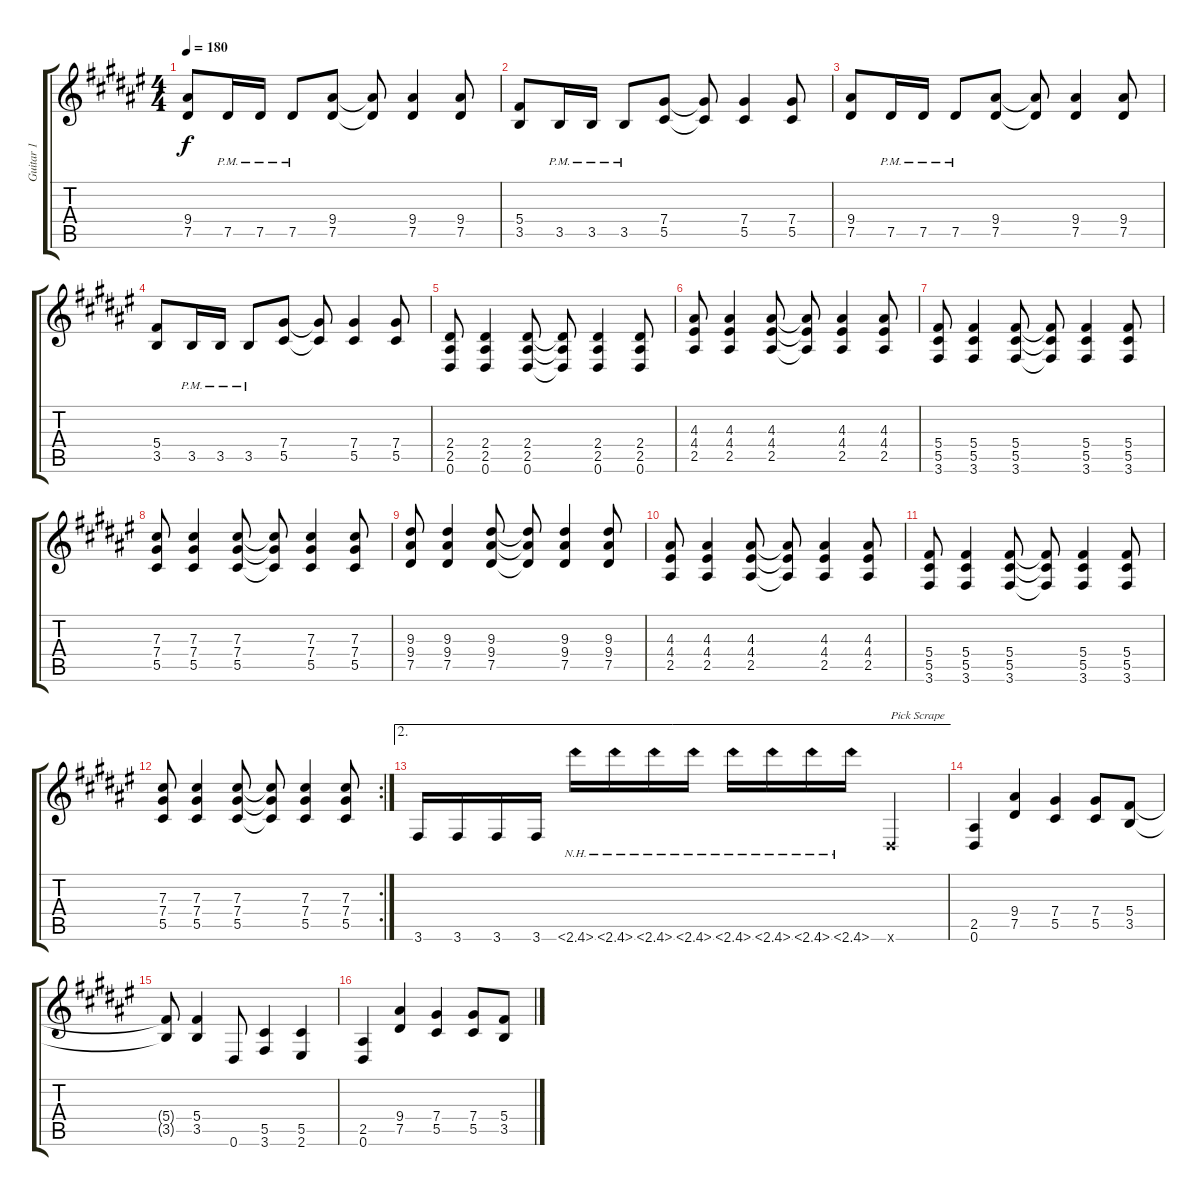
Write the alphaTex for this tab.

\track ("Guitar 1" "Guitar 1") {instrument distortionguitar}
\staff {score tabs}
\tuning (Eb4 Bb3 Gb3 Db3 Ab2 Eb2) {hide}
\ts (4 4)
\tempo 180
\clef g2
\ks f#
(9.4 7.5).8{dy f} 7.5{pm}.16 7.5{pm}.16 7.5{pm}.8 (9.4 7.5).8 (9.4{t} 7.5{t}).8 (9.4 7.5).4 (9.4 7.5).8 |
(5.4 3.5).8 3.5{pm}.16 3.5{pm}.16 3.5{pm}.8 (7.4 5.5).8 (7.4{t} 5.5{t}).8 (7.4 5.5).4 (7.4 5.5).8 |
(9.4 7.5).8 7.5{pm}.16 7.5{pm}.16 7.5{pm}.8 (9.4 7.5).8 (9.4{t} 7.5{t}).8 (9.4 7.5).4 (9.4 7.5).8 |
(5.4 3.5).8 3.5{pm}.16 3.5{pm}.16 3.5{pm}.8 (7.4 5.5).8 (7.4{t} 5.5{t}).8 (7.4 5.5).4 (7.4 5.5).8 |
(2.4 2.5 0.6).8 (2.4 2.5 0.6).4 (2.4 2.5 0.6).8 (2.4{t} 2.5{t} 0.6{t}).8 (2.4 2.5 0.6).4 (2.4 2.5 0.6).8 |
(4.3 4.4 2.5).8 (4.3 4.4 2.5).4 (4.3 4.4 2.5).8 (4.3{t} 4.4{t} 2.5{t}).8 (4.3 4.4 2.5).4 (4.3 4.4 2.5).8 |
(5.4 5.5 3.6).8 (5.4 5.5 3.6).4 (5.4 5.5 3.6).8 (5.4{t} 5.5{t} 3.6{t}).8 (5.4 5.5 3.6).4 (5.4 5.5 3.6).8 |
(7.3 7.4 5.5).8 (7.3 7.4 5.5).4 (7.3 7.4 5.5).8 (7.3{t} 7.4{t} 5.5{t}).8 (7.3 7.4 5.5).4 (7.3 7.4 5.5).8 |
(9.3 9.4 7.5).8 (9.3 9.4 7.5).4 (9.3 9.4 7.5).8 (9.3{t} 9.4{t} 7.5{t}).8 (9.3 9.4 7.5).4 (9.3 9.4 7.5).8 |
(4.3 4.4 2.5).8 (4.3 4.4 2.5).4 (4.3 4.4 2.5).8 (4.3{t} 4.4{t} 2.5{t}).8 (4.3 4.4 2.5).4 (4.3 4.4 2.5).8 |
(5.4 5.5 3.6).8 (5.4 5.5 3.6).4 (5.4 5.5 3.6).8 (5.4{t} 5.5{t} 3.6{t}).8 (5.4 5.5 3.6).4 (5.4 5.5 3.6).8 |
\rc 2
(7.3 7.4 5.5).8 (7.3 7.4 5.5).4 (7.3 7.4 5.5).8 (7.3{t} 7.4{t} 5.5{t}).8 (7.3 7.4 5.5).4 (7.3 7.4 5.5).8 |
\ae 2
3.6.16 3.6.16 3.6.16 3.6.16 2.6{nh}.16 2.6{nh}.16 2.6{nh}.16 2.6{nh}.16 2.6{nh}.16 2.6{nh}.16 2.6{nh}.16 2.6{nh}.16 0.6{x}.4{txt "Pick Scrape"} |
(2.5 0.6).4 (9.4 7.5).4 (7.4 5.5).4 (7.4 5.5).8 (5.4 3.5).8 |
(5.4{t} 3.5{t}).8 (5.4 3.5).4 0.6.8 (5.5 3.6).4 (5.5 2.6).4 |
(2.5 0.6).4 (9.4 7.5).4 (7.4 5.5).4 (7.4 5.5).8 (5.4 3.5).8
